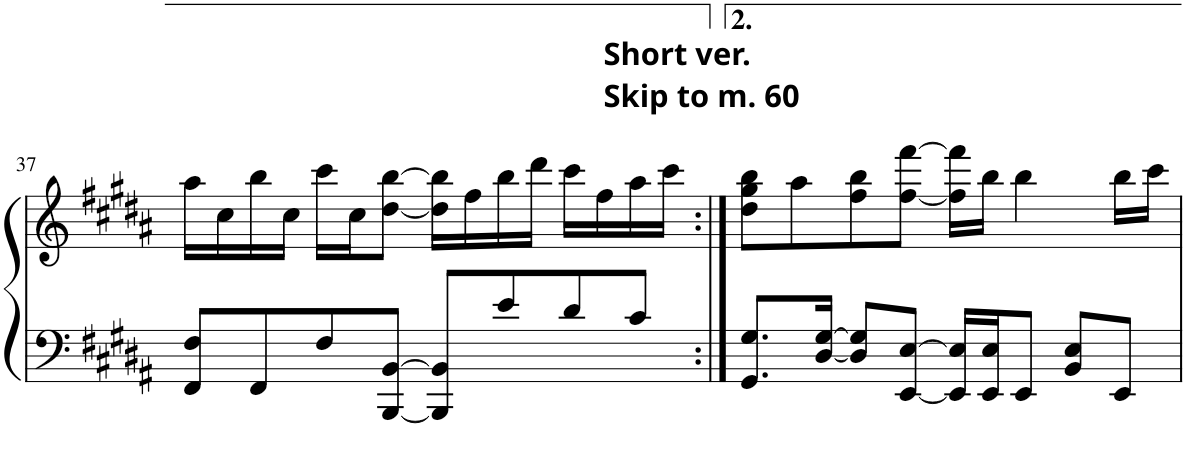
**kern	**kern
*part1	*part1
*staff2	*staff1
*I"Piano	*
*I'Pno.	*
!!LO:PB:g=z
*clefF4	*clefG2
*k[f#c#g#d#a#]	*k[f#c#g#d#a#]
*M4/4	*M4/4
*met(c)	*met(c)
=37	=37
8FF#/ 8F#/L	16aa#\LL
.	16cc#\
8FF#/	16bb\
.	16cc#\JJ
8F#/	16ccc#\LL
.	16cc#\J
[8BBB/ [8BB/J	[8dd#\ [8bb\J
8BBB/] 8BB/]L	16dd#\] 16bb\]LL
.	16ff#\
8e/	16bb\
.	16ddd#\JJ
8d#/	16ccc#\LL
.	16ff#\
8c#/J	16aa#\
!	!LO:TX:a:B:t=Short ver.
!	!LO:TX:a:t=Skip to m. 60
.	16ccc#\JJ
=38:|!	=38:|!
8.GG#/ 8.G#/L	8dd#\ 8gg#\ 8bb\L
.	8aa#\
[16D#/ [16G#/Jk	.
8D#/] 8G#/]L	8ff#\ 8bb\
[8EE/ [8E/J	[8ff#\ [8fff#\J
16EE/] 16E/]LL	16ff#\] 16fff#\]LL
16EE/ 16E/J	16bb\JJ
8EE/J	4bb\
8BB/ 8E/L	.
8EE/J	16bb\LL
.	16ccc#\JJ
=	=
*-	*-
